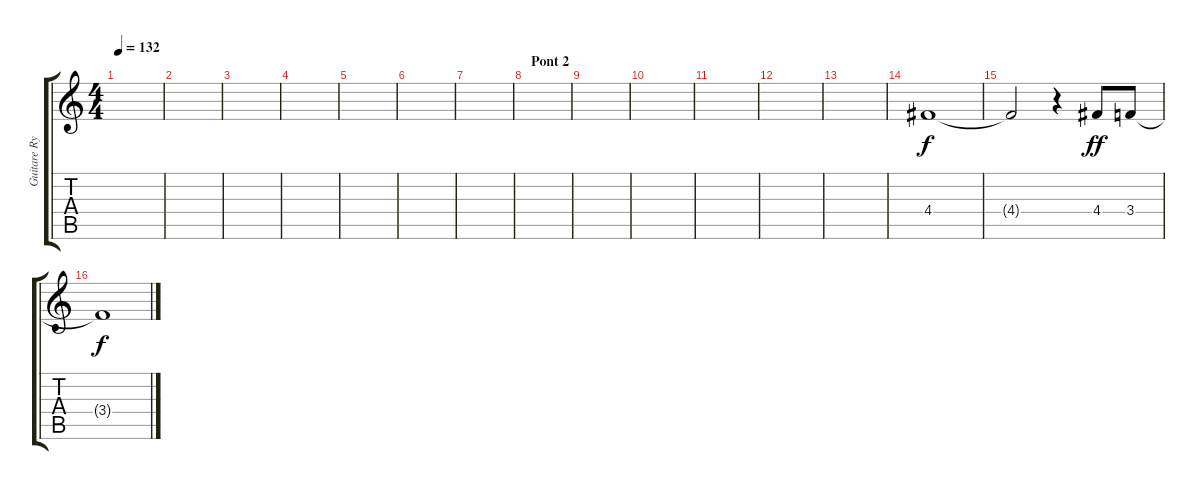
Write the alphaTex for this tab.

\track ("Guitare Rythme" "Guitare Ry") {instrument acousticguitarsteel}
\staff {score tabs}
\tuning (E4 B3 G3 D3 A2 E2) {hide}
\ts (4 4)
\tempo 132
\clef g2
\ks c
|
|
|
|
|
|
|
\section ("" " Pont 2")
|
|
|
|
|
|
4.4.1 |
4.4{t}.2{dy f} r.4 4.4.8{dy ff} 3.4.8 |
3.4{t}.1{dy f}
